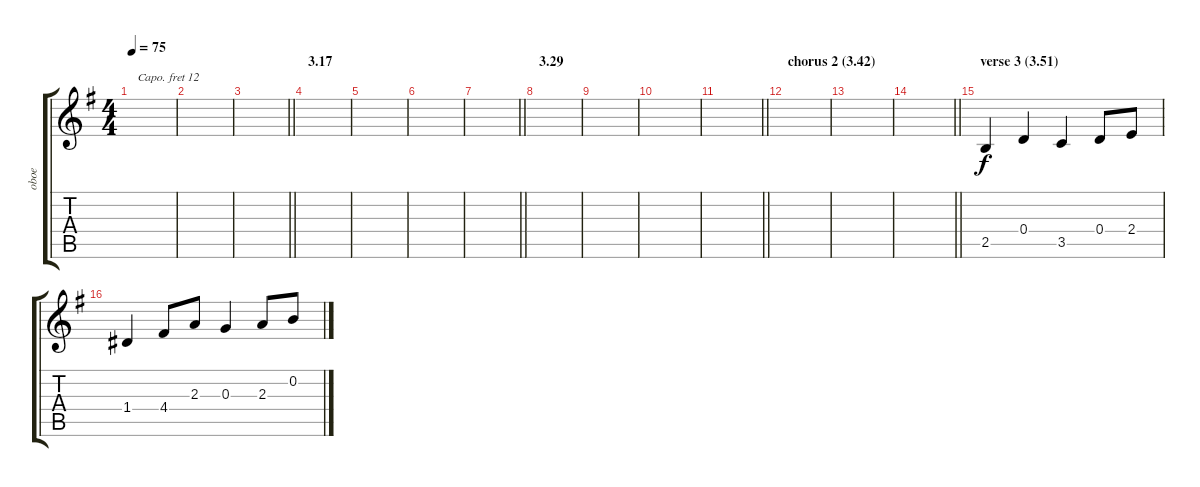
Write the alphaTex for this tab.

\track ("oboe" "oboe") {instrument oboe}
\staff {score tabs}
\capo 12
\tuning (E4 B3 G3 D3 A2 E2) {hide}
\ts (4 4)
\tempo 75
\clef g2
\ks g
|
|
\barLineRight lightlight
|
\section ("" "3.17")
|
|
|
\barLineRight lightlight
|
\section ("" "3.29")
|
|
|
\barLineRight lightlight
|
\section ("" "chorus 2 (3.42)")
|
|
\barLineRight lightlight
|
\section ("" "verse 3 (3.51)")
2.5.4 0.4.4 3.5.4 0.4.8 2.4.8 |
1.4.4 4.4.8 2.3.8 0.3.4 2.3.8 0.2.8
